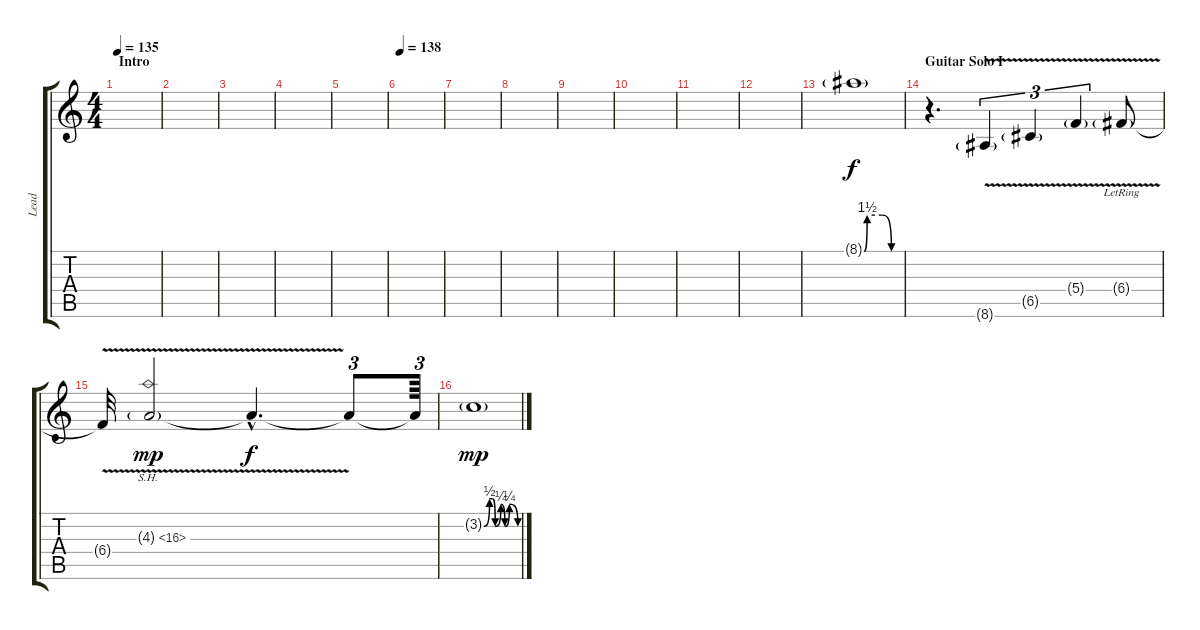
\track ("Lead" "Lead") {instrument distortionguitar}
\staff {score tabs}
\tuning (D4 A3 F3 C3 G2 D2) {hide}
\ts (4 4)
\section ("" "Intro")
\tempo 135
\tempo 110
\tempo 135
\clef g2
\ks c
|
|
|
|
|
\tempo 138
|
|
|
|
|
|
|
8.1{be (custom 0 0 5 6 30 6 45 0 60 0) g}.1 |
\section ("" "Guitar Solo I")
r.4{d} 8.6{v g}.4{tu (3 2)} 6.5{v g}.4{tu (3 2)} 5.4{v g}.4{tu (3 2)} 6.4{v g lr}.8 |
6.4{t}.32{dy f} 4.3{sh 12 v g}.2{dy mp} 4.3{hac t}.4{d dy f} 4.3{t}.8{tu (3 2)} 4.3{t}.64{tu (3 2)} |
3.2{be (custom 0 0 10 2 15 2 20 0 30 1 37 0 45 1 60 0) g}.1{dy mp}
